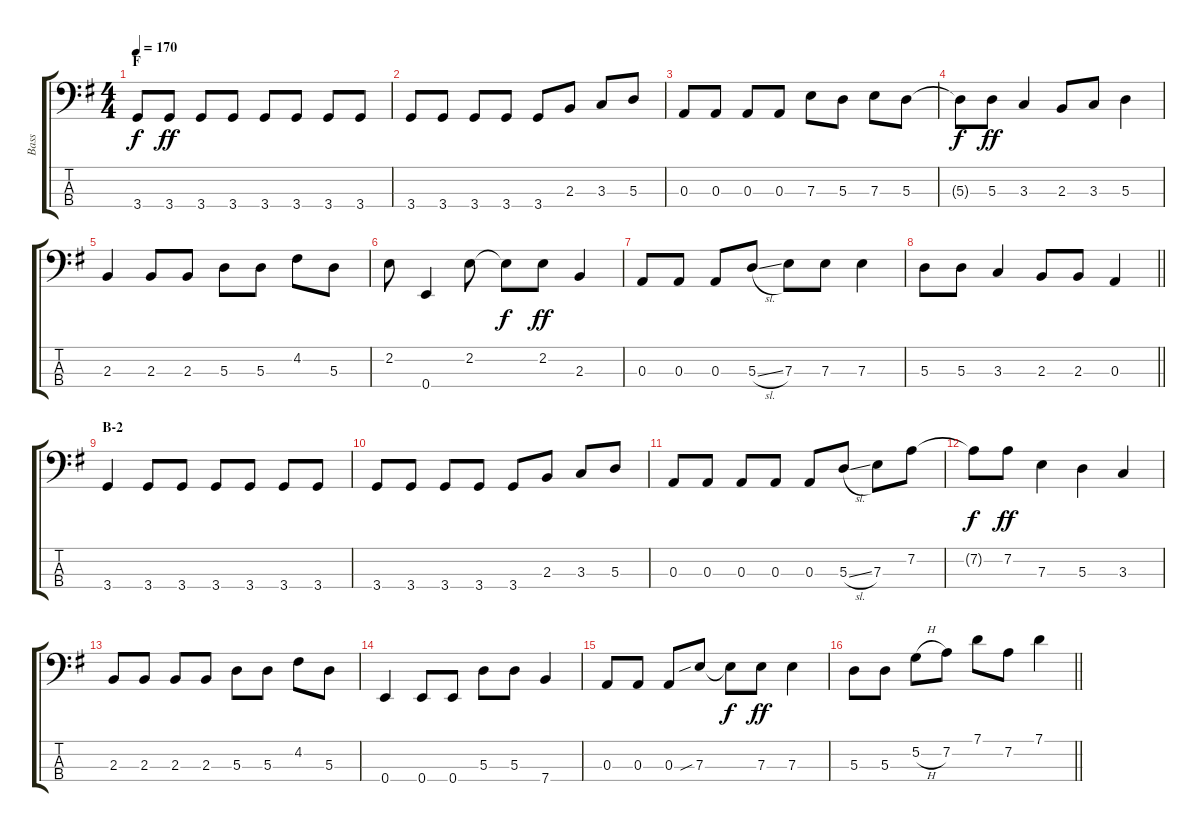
\track ("Bass" "Bass") {instrument electricbasspick}
\staff {score tabs}
\tuning (G2 D2 A1 E1) {hide}
\ts (4 4)
\section ("" "F")
\tempo 170
\clef f4
\ks g
3.4{t}.8{dy f} 3.4.8{dy ff} 3.4.8 3.4.8 3.4.8 3.4.8 3.4.8 3.4.8 |
3.4.8 3.4.8 3.4.8 3.4.8 3.4.8 2.3.8 3.3.8 5.3.8 |
0.3.8 0.3.8 0.3.8 0.3.8 7.3.8 5.3.8 7.3.8 5.3.8 |
5.3{t}.8{dy f} 5.3.8{dy ff} 3.3.4 2.3.8 3.3.8 5.3.4 |
2.3.4 2.3.8 2.3.8 5.3.8 5.3.8 4.2.8 5.3.8 |
2.2.8 0.4.4 2.2.8 2.2{t}.8{dy f} 2.2.8{dy ff} 2.3.4 |
0.3.8 0.3.8 0.3.8 5.3{sl}.8 7.3.8 7.3.8 7.3.4 |
\barLineRight lightlight
5.3.8 5.3.8 3.3.4 2.3.8 2.3.8 0.3.4 |
\section ("" "B-2")
3.4.4 3.4.8 3.4.8 3.4.8 3.4.8 3.4.8 3.4.8 |
3.4.8 3.4.8 3.4.8 3.4.8 3.4.8 2.3.8 3.3.8 5.3.8 |
0.3.8 0.3.8 0.3.8 0.3.8 0.3.8 5.3{sl}.8 7.3.8 7.2.8 |
7.2{t}.8{dy f} 7.2.8{dy ff} 7.3.4 5.3.4 3.3.4 |
2.3.8 2.3.8 2.3.8 2.3.8 5.3.8 5.3.8 4.2.8 5.3.8 |
0.4.4 0.4.8 0.4.8 5.3.8 5.3.8 7.4.4 |
0.3.8 0.3.8 0.3.8 7.3{sib}.8 7.3{t}.8{dy f} 7.3.8{dy ff} 7.3.4 |
\barLineRight lightlight
5.3.8 5.3.8 5.2{h}.8 7.2.8 7.1.8 7.2.8 7.1.4
